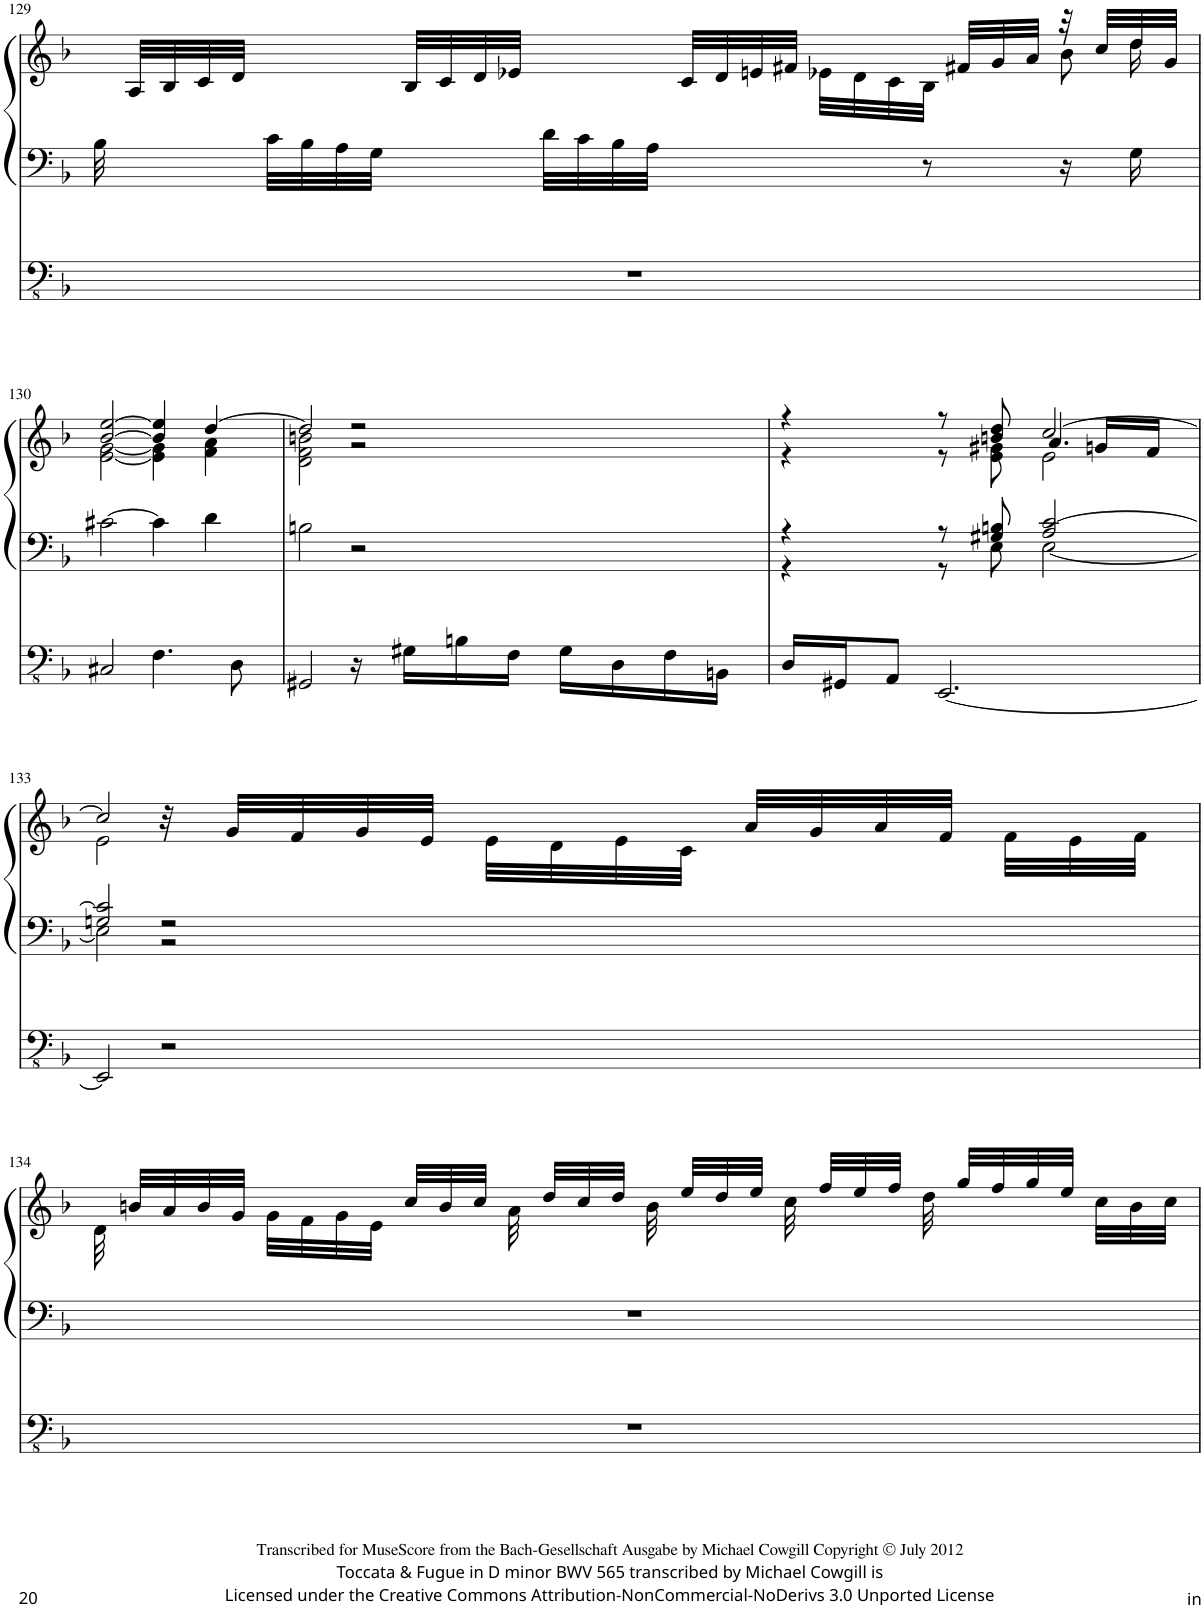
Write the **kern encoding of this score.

**kern	**kern	**kern
*part1	*part1	*part1
*staff3	*staff2	*staff1
*I"Organ	*	*
!!LO:PB:g=z
*clefFv4	*clefF4	*clefG2
*Trd1c2	*Trd1c2	*Trd1c2
*k[b-]	*k[b-]	*k[b-]
*M4/4	*M4/4	*M4/4
=129	=129	=129
*	*^	*^
*	*	*	*	*^
1r	32B-\	2.ryy	32ryy	2.ryy	2.ryy
.	8ryy	.	32A/LLL	.	.
.	.	.	32B-/	.	.
.	.	.	32c/	.	.
.	.	.	32d/JJJ	.	.
.	32c\LLL	.	8ryy	.	.
.	32B-\	.	.	.	.
.	32A\	.	.	.	.
.	32G\JJJ	.	.	.	.
.	8ryy	.	32B-/LLL	.	.
.	.	.	32c/	.	.
.	.	.	32d/	.	.
.	.	.	32e-X/JJJ	.	.
.	32d\LLL	.	8ryy	.	.
.	32c\	.	.	.	.
.	32B-\	.	.	.	.
.	32A\JJJ	.	.	.	.
.	4...ryy	.	32c/LLL	.	.
.	.	.	32d/	.	.
.	.	.	32en/	.	.
.	.	.	32f#X/JJJ	.	.
.	.	.	32e-X\LLL	.	.
.	.	.	32d\	.	.
.	.	.	32c\	.	.
.	.	8r	32B-\JJJ	8ryy	8.ryy
.	.	.	32f#X/LLL	.	.
.	.	.	32g/	.	.
.	.	.	32a/JJJ	.	.
.	.	16r	32r	8b-\	.
.	.	.	32cc/LLL	.	.
.	.	16G\	32dd/	.	16dd\
.	.	.	32g/JJJ	.	.
*	*v	*v	*	*	*
*	*	*	*v	*v
!!LO:LB:g=z
=130	=130	=130	=130
2CC#X/	[2c#X\	[2b-/ [2ee/	[2e\ [2g\
4.FF\	4c#\]	4b-/] 4ee/]	4e\] 4g\]
.	4d\	[4dd/	4f\ 4a\
8DD\	.	.	.
=131	=131	=131	=131
2GGG#X/	2Bn\	2dd/]	2d\ 2f\ 2bn\
16r	2r	2r	2r
16GG#X\LL	.	.	.
16BBn\	.	.	.
16FF\JJ	.	.	.
16GG#\LL	.	.	.
16DD\	.	.	.
16FF\	.	.	.
16BBBn\JJ	.	.	.
=132	=132	=132	=132
*	*^	*	*^
16DD/LL	4r	4r	4r	4r	2ryy
16GGG#X/J	.	.	.	.	.
8AAA/J	.	.	.	.	.
[2.EEE/	8r	8r	8r	8r	.
.	8G#X/ 8Bn/	8E\	8bn/ 8dd/	8e\ 8g#X\	.
.	2A/ [2c/	[2E\	4.a/	2e\	[2cc/
.	.	.	16gn/LL	.	.
.	.	.	16f/JJ	.	.
*	*	*	*	*v	*v
!!LO:LB:g=z
=133	=133	=133	=133	=133
2EEE/]	2Gn/ 2c/]	2E\]	2e\	2cc/]
2r	2r	2r	32r	2ryy
.	.	.	32g/LLL	.
.	.	.	32f/	.
.	.	.	32g/	.
.	.	.	32e/JJJ	.
.	.	.	32e\LLL	.
.	.	.	32d\	.
.	.	.	32e\	.
.	.	.	32c\JJJ	.
.	.	.	32a/LLL	.
.	.	.	32g/	.
.	.	.	32a/	.
.	.	.	32f/JJJ	.
.	.	.	32f\LLL	.
.	.	.	32e\	.
.	.	.	32f\JJJ	.
*	*v	*v	*	*
*	*	*v	*v
!!LO:LB:g=z
=134	=134	=134
1r	1r	32d\
.	.	32bn/LLL
.	.	32a/
.	.	32b/
.	.	32g/JJJ
.	.	32g\LLL
.	.	32f\
.	.	32g\
.	.	32e\JJJ
.	.	32cc/LLL
.	.	32b/
.	.	32cc/JJJ
.	.	32a\
.	.	32dd/LLL
.	.	32cc/
.	.	32dd/JJJ
.	.	32b\
.	.	32ee/LLL
.	.	32dd/
.	.	32ee/JJJ
.	.	32cc\
.	.	32ff/LLL
.	.	32ee/
.	.	32ff/JJJ
.	.	32dd\
.	.	32gg/LLL
.	.	32ff/
.	.	32gg/
.	.	32ee/JJJ
.	.	32cc\LLL
.	.	32b\
.	.	32cc\JJJ
=	=	=
*-	*-	*-
